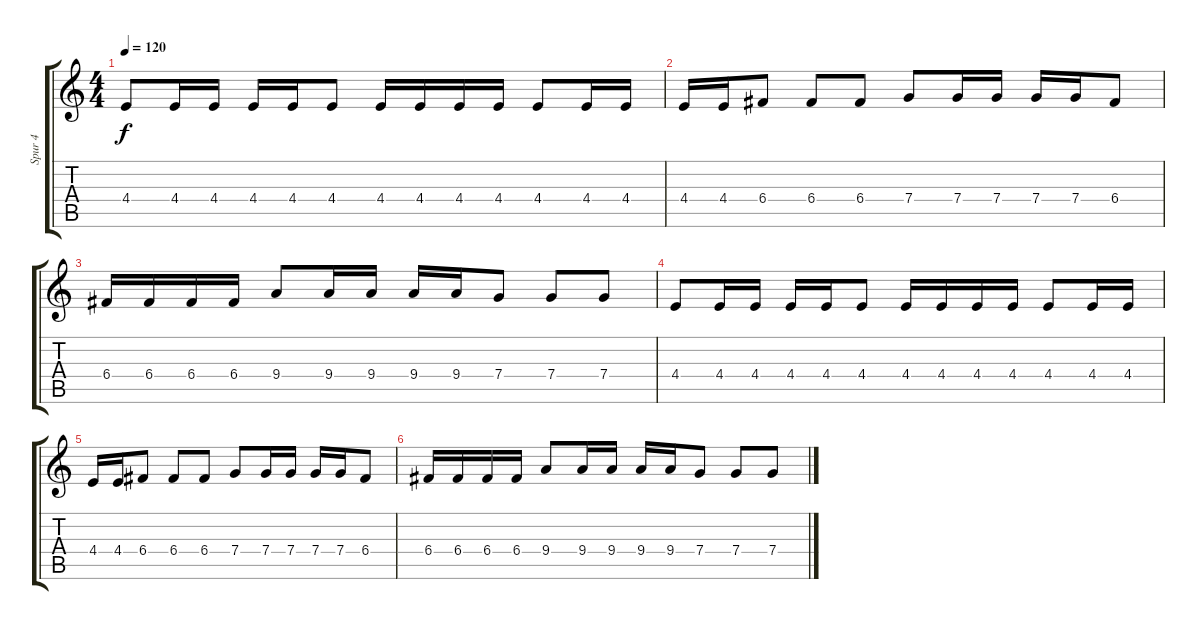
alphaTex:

\track ("Spur 4" "Spur 4") {instrument acousticguitarnylon}
\staff {score tabs}
\tuning (D4 A3 F3 C3 G2 D2) {hide}
\ts (4 4)
\tempo 120
\clef g2
\ks c
4.4.8{dy f} 4.4.16 4.4.16 4.4.16 4.4.16 4.4.8 4.4.16 4.4.16 4.4.16 4.4.16 4.4.8 4.4.16 4.4.16 |
4.4.16 4.4.16 6.4.8 6.4.8 6.4.8 7.4.8 7.4.16 7.4.16 7.4.16 7.4.16 6.4.8 |
6.4.16 6.4.16 6.4.16 6.4.16 9.4.8 9.4.16 9.4.16 9.4.16 9.4.16 7.4.8 7.4.8 7.4.8 |
4.4.8 4.4.16 4.4.16 4.4.16 4.4.16 4.4.8 4.4.16 4.4.16 4.4.16 4.4.16 4.4.8 4.4.16 4.4.16 |
4.4.16 4.4.16 6.4.8 6.4.8 6.4.8 7.4.8 7.4.16 7.4.16 7.4.16 7.4.16 6.4.8 |
6.4.16 6.4.16 6.4.16 6.4.16 9.4.8 9.4.16 9.4.16 9.4.16 9.4.16 7.4.8 7.4.8 7.4.8
